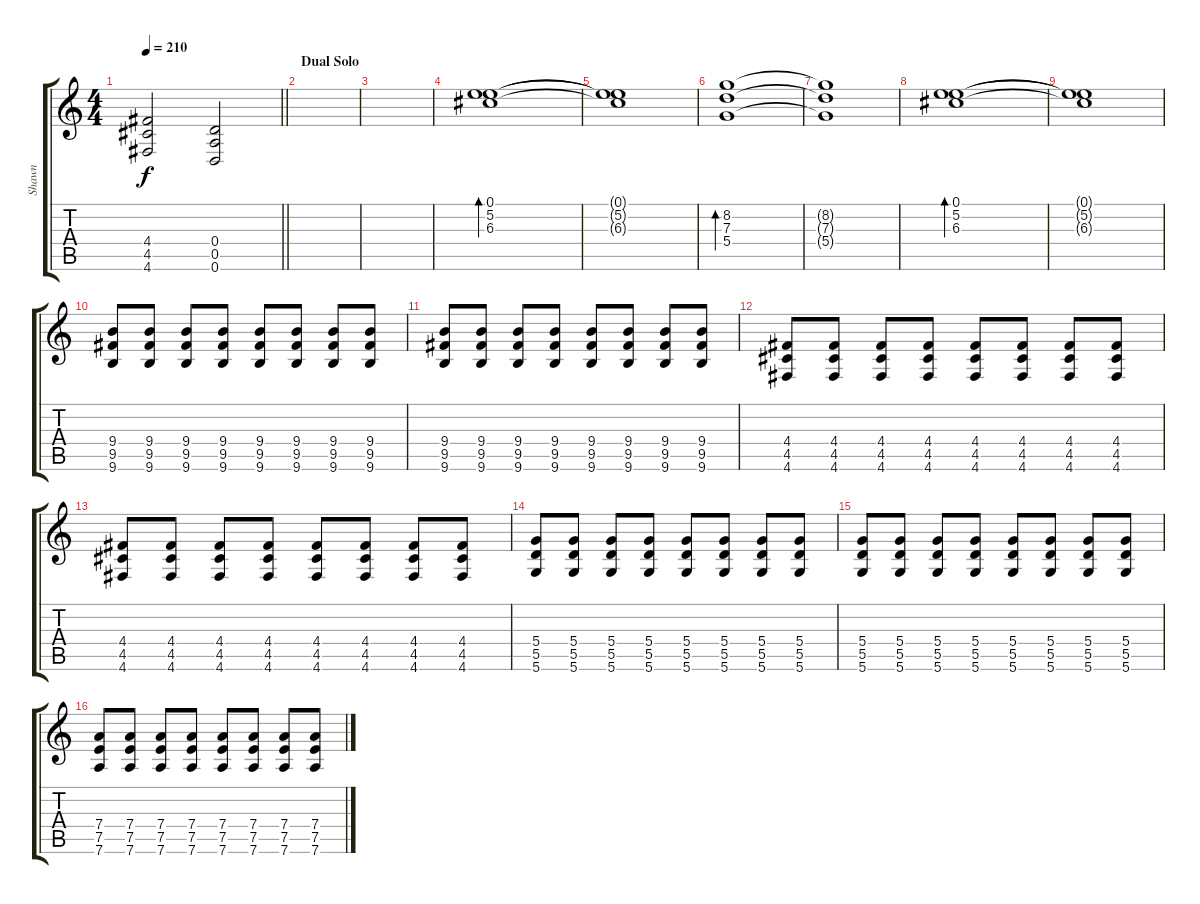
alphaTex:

\track ("Shawn" "Shawn") {instrument distortionguitar}
\staff {score tabs}
\tuning (E4 B3 G3 D3 A2 D2) {hide}
\ts (4 4)
\tempo 210
\clef g2
\barLineRight lightlight
\ks c
(4.4 4.5 4.6).2{dy f} (0.4 0.5 0.6).2 |
\section ("" "Dual Solo")
|
|
(0.1 5.2 6.3).1{bd 480} |
(0.1{t} 5.2{t} 6.3{t}).1 |
(8.2 7.3 5.4).1{bd 480} |
(8.2{t} 7.3{t} 5.4{t}).1 |
(0.1 5.2 6.3).1{bd 480} |
(0.1{t} 5.2{t} 6.3{t}).1 |
(9.4 9.5 9.6).8{instrument distortionguitar} (9.4 9.5 9.6).8 (9.4 9.5 9.6).8 (9.4 9.5 9.6).8 (9.4 9.5 9.6).8 (9.4 9.5 9.6).8 (9.4 9.5 9.6).8 (9.4 9.5 9.6).8 |
(9.4 9.5 9.6).8 (9.4 9.5 9.6).8 (9.4 9.5 9.6).8 (9.4 9.5 9.6).8 (9.4 9.5 9.6).8 (9.4 9.5 9.6).8 (9.4 9.5 9.6).8 (9.4 9.5 9.6).8 |
(4.4 4.5 4.6).8 (4.4 4.5 4.6).8 (4.4 4.5 4.6).8 (4.4 4.5 4.6).8 (4.4 4.5 4.6).8 (4.4 4.5 4.6).8 (4.4 4.5 4.6).8 (4.4 4.5 4.6).8 |
(4.4 4.5 4.6).8 (4.4 4.5 4.6).8 (4.4 4.5 4.6).8 (4.4 4.5 4.6).8 (4.4 4.5 4.6).8 (4.4 4.5 4.6).8 (4.4 4.5 4.6).8 (4.4 4.5 4.6).8 |
(5.4 5.5 5.6).8 (5.4 5.5 5.6).8 (5.4 5.5 5.6).8 (5.4 5.5 5.6).8 (5.4 5.5 5.6).8 (5.4 5.5 5.6).8 (5.4 5.5 5.6).8 (5.4 5.5 5.6).8 |
(5.4 5.5 5.6).8 (5.4 5.5 5.6).8 (5.4 5.5 5.6).8 (5.4 5.5 5.6).8 (5.4 5.5 5.6).8 (5.4 5.5 5.6).8 (5.4 5.5 5.6).8 (5.4 5.5 5.6).8 |
(7.4 7.5 7.6).8 (7.4 7.5 7.6).8 (7.4 7.5 7.6).8 (7.4 7.5 7.6).8 (7.4 7.5 7.6).8 (7.4 7.5 7.6).8 (7.4 7.5 7.6).8 (7.4 7.5 7.6).8
